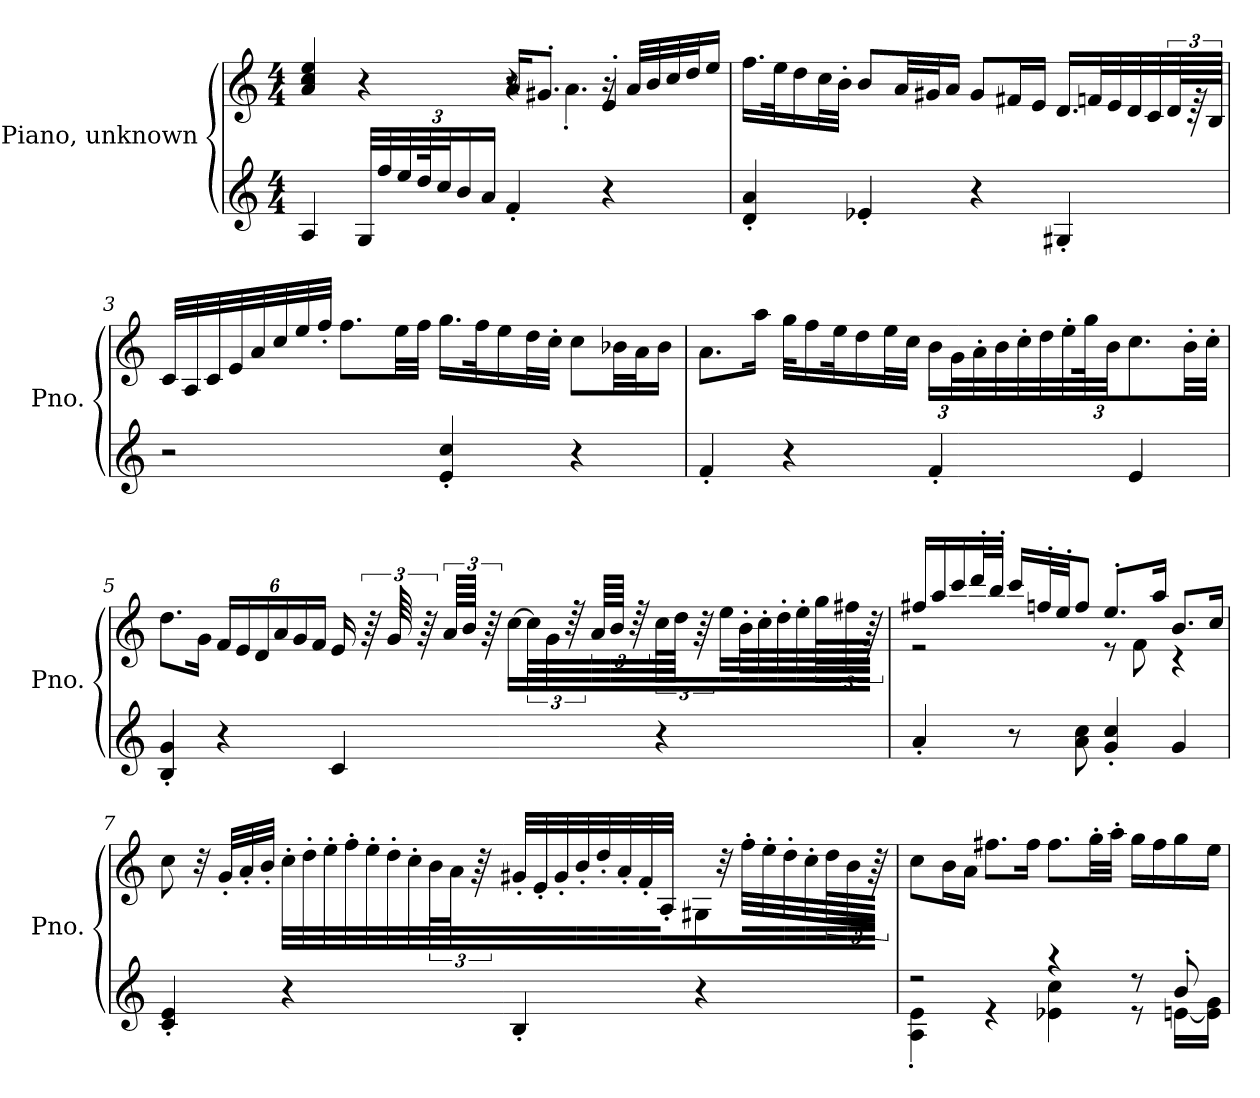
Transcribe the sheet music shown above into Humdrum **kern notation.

**kern	**kern
*part1	*part1
*staff2	*staff1
*I"Piano, unknown	*
*I'Pno.	*
*clefG2	*clefG2
*k[]	*k[]
*M4/4	*M4/4
*MM120	*MM120
=1	=1
*	*^
*	*	*^
4A/	4a/ 4cc/ 4ee/	2r	2r
32G/LLL	4r	.	.
32ff/	.	.	.
32ee/	.	.	.
*Xbrackettup	*	*	*
96dd/K	.	.	.
48cc/J	.	.	.
16b/	.	.	.
16a/JJ	.	.	.
4f'/	16a/KL	8r	4r
.	8.g#X'/J	.	.
.	.	4.a'\	.
4r	16r	.	4e'/
.	32a/LLL	.	.
.	32b/	.	.
.	32cc/	.	.
.	32dd/J	.	.
.	16ee/JJ	.	.
*	*v	*v	*v
=2	=2
4d/' 4a/'	16.ff\LL
.	32ee\K
.	16dd\
.	32cc\L
.	32b'\JJJ
4e-X'/	8b/L
.	32a/LL
.	32g#X/J
.	16a/JJ
4r	8g#/L
.	16f#X/L
.	16e/JJ
4G#X'/	16.d/LL
.	32fn/L
.	32e/
.	32d/
.	32c/
.	96d/JJJk
.	96r
.	96B/
!!LO:LB:g=z
=3	=3
2r	32c/LLL
.	32A/
.	32c/
.	32e/
.	32a/
.	32cc/
.	32ee/
.	32ff'/JJJ
.	8.ff\L
.	32ee\LL
.	32ff\JJJ
4e/' 4cc/'	16.gg\LL
.	32ff\K
.	16ee\
.	32dd\L
.	32cc'\JJJ
4r	8cc\L
.	32b-X\LL
.	32a\J
.	16b-\JJ
=4	=4
4f'/	8.a\L
.	16aa\Jk
4r	32gg\KLL
.	16ff\
.	32ee\K
.	16dd\
.	32ee\L
.	32cc\JJJ
*	*Xbrackettup
4f'/	24b\LL
.	48g\L
.	32a'\
.	32b\
.	32cc'\
.	32dd\
.	32ee'\
.	96gg\K
.	48b\JJ
4e/	8.cc\
.	32b'\LL
.	32cc'\JJJ
!!LO:LB:g=z
=5	=5
4B/' 4g/'	8.dd\L
.	16g\Jk
4r	24f/LL
.	24e/
.	24d/
.	24a/
.	24g/
.	24f/JJ
4c/	16e/
*	*brackettup
.	96r
.	96g/
.	96r
.	96a/LLLL
.	96b/JJJJ
.	96r
.	[16cc/LL
.	96cc/LL]
.	96g/JJJJ
.	96r
.	96a/LLLL
.	96b/JJJJ
.	96r
4r	96cc\LLLL
.	96dd\JJJJ
.	96r
.	16ee\LL
.	32b'\L
.	32cc'\
.	32dd'\
.	32ee'\
.	96gg\L
.	96ff#X\JJJJ
.	96r
!!LO:LB:g=z
=6	=6
*	*^
4a'/	16ff#X/LL	2r
.	16aa/	.
.	16ccc/	.
.	32ddd'/L	.
.	32bb'/JJJ	.
8r	16ccc/LL	.
.	32ffn'/L	.
.	32ee'/JJ	.
8a\ 8cc\	8ff/J	.
4g/' 4cc/'	8.ee'/L	8r
.	.	8f\
.	16aa/Jk	.
4g/	8.b/L	4r
.	16cc/Jk	.
*	*v	*v
!!LO:LB:g=z
=7	=7
4c/' 4e/'	8cc\
.	32r
.	32g'/LLL
.	32a'/
.	32b'/JJJ
4r	32cc'\LLL
.	32dd'\
.	32ee'\
.	32ff'\
.	32ee'\
.	32dd'\
.	32cc'\
.	96b\L
.	96a\JJJJ
.	96r
4B'/	32g#X'/LLL
.	32e'/
.	32g#'/
.	32b'/
.	32dd'/
.	32a'/
.	32f'/
.	32A'/JJJ
4r	16G#X/
.	32r
.	32ff'\LLL
.	32ee'\
.	32dd'\
.	32cc'\
.	96dd\L
.	96b\JJJJ
.	96r
!!LO:LB:g=z
=8	=8
*^	*
2r	4A\' 4e\'	8cc\L
.	.	16b\L
.	.	16a\JJ
.	4r	8.ff#X\L
.	.	16ff#\Jk
4r	4e-X\ 4cc\	8.ff#\L
.	.	32gg'\LL
.	.	32aa'\JJJ
8r	8r	16gg\LL
.	.	16ff#\
8b'/	[16en\LL	16gg\
.	16e\] 16g\JJ	16ee\JJ
*v	*v	*
=	=
*-	*-
